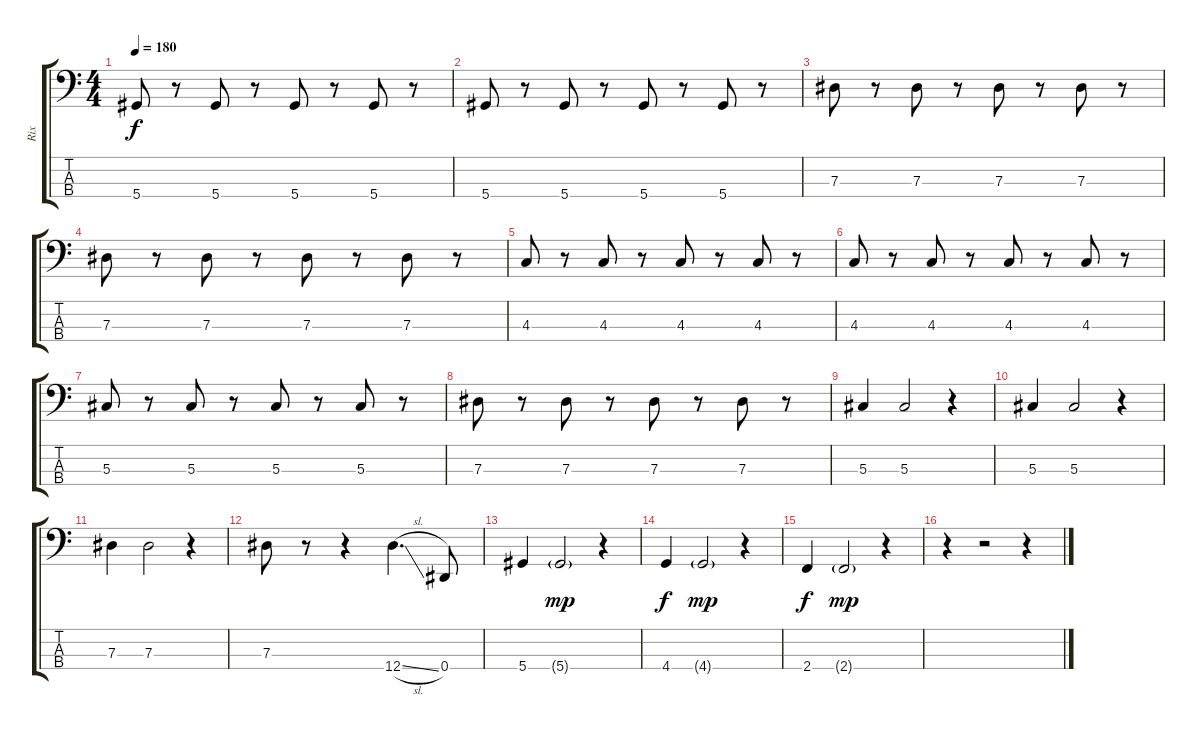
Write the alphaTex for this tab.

\track ("Rix" "Rix") {instrument electricbasspick}
\staff {score tabs}
\tuning (Gb2 Db2 Ab1 Eb1) {hide}
\ts (4 4)
\tempo 180
\clef f4
\ks c
5.4.8{dy f} r.8 5.4.8 r.8 5.4.8 r.8 5.4.8 r.8 |
5.4.8 r.8 5.4.8 r.8 5.4.8 r.8 5.4.8 r.8 |
7.3.8 r.8 7.3.8 r.8 7.3.8 r.8 7.3.8 r.8 |
7.3.8 r.8 7.3.8 r.8 7.3.8 r.8 7.3.8 r.8 |
4.3.8 r.8 4.3.8 r.8 4.3.8 r.8 4.3.8 r.8 |
4.3.8 r.8 4.3.8 r.8 4.3.8 r.8 4.3.8 r.8 |
5.3.8 r.8 5.3.8 r.8 5.3.8 r.8 5.3.8 r.8 |
7.3.8 r.8 7.3.8 r.8 7.3.8 r.8 7.3.8 r.8 |
5.3.4 5.3.2 r.4 |
5.3.4 5.3.2 r.4 |
7.3.4 7.3.2 r.4 |
7.3.8 r.8 r.4 12.4{sl}.4{d} 0.4.8 |
5.4.4 5.4{g}.2{dy mp} r.4 |
4.4.4{dy f} 4.4{g}.2{dy mp} r.4 |
2.4.4{dy f} 2.4{g}.2{dy mp} r.4 |
r.4 r.2 r.4
